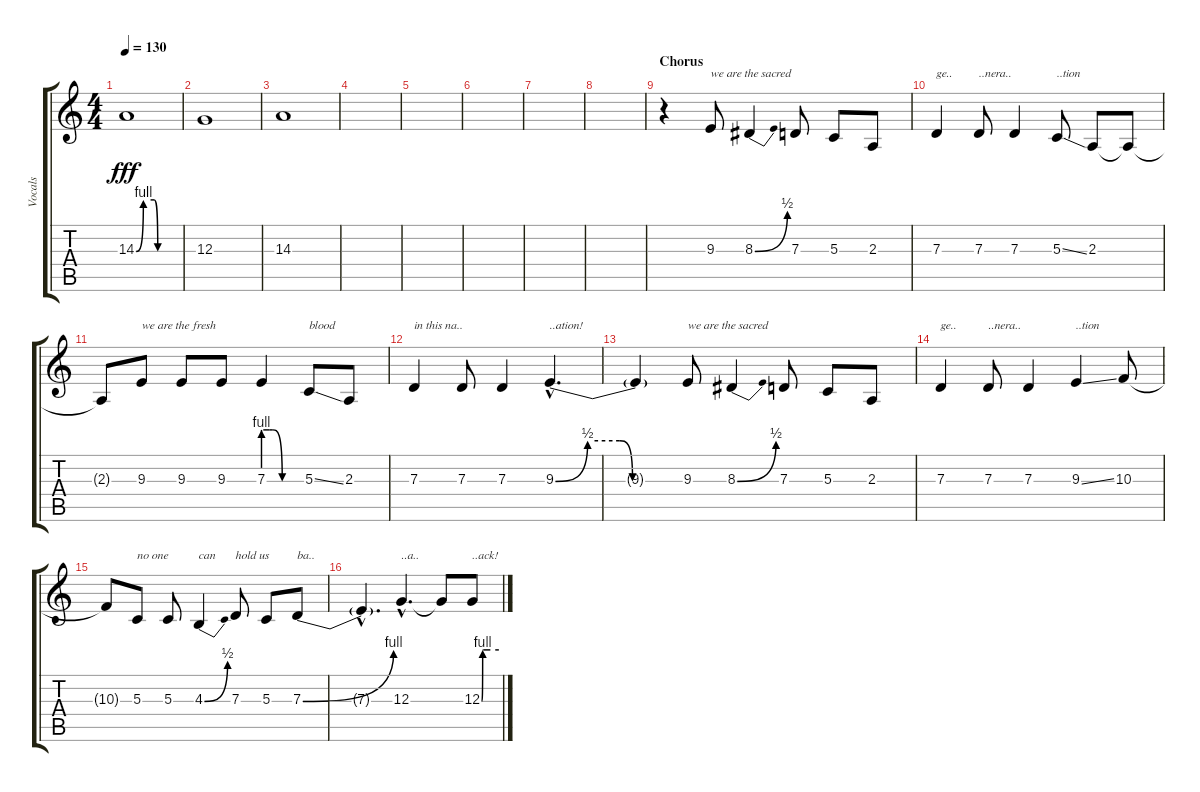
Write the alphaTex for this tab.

\track ("Vocals" "Vocals") {instrument oboe}
\staff {score tabs}
\tuning (E4 B3 G3 D3 A2 E2) {hide}
\ts (4 4)
\tempo 130
\clef g2
\ks c
14.3{be (custom 0 0 10 4 25 4 30 0 45 0 60 0)}.1{dy fff} |
12.3.1 |
14.3.1 |
|
|
|
|
|
\section ("" "Chorus")
r.4 9.3.8{txt "we are the sacred"} 8.3{be (bend 0 0 60 2)}.4 7.3.8 5.3.8 2.3.8 |
7.3.4{txt "ge.."} 7.3.8{txt "..nera.."} 7.3.4 5.3{ss}.8{txt "..tion"} 2.3.8 2.3{t}.8 |
2.3{t}.8 9.3.8{txt "we are the fresh"} 9.3.8 9.3.8 7.3{be (custom 0 4 10 4 15 4 30 0 40 0 60 0)}.4 5.3{ss}.8{txt "blood"} 2.3.8 |
7.3.4{txt "in this na.."} 7.3.8 7.3.4 9.3{be (custom 0 0 15 2 30 2 36 0 39 0 45 0 60 0) hac}.4{d txt "..ation!"} |
9.3{t}.4 9.3.8{txt "we are the sacred"} 8.3{be (bend 0 0 60 2)}.4 7.3.8 5.3.8 2.3.8 |
7.3.4{txt "ge.."} 7.3.8{txt "..nera.."} 7.3.4 9.3{ss}.4{txt "..tion"} 10.3.8 |
10.3{t}.8 5.3.8{txt "no one "} 5.3.8 4.3{be (bend 0 0 60 2)}.4{txt "can"} 7.3.8{txt "hold us"} 5.3.8 7.3{be (bend 0 0 60 4)}.8{txt "ba.."} |
7.3{hac t}.4{d} 12.3{hac}.4{d txt "..a.."} 12.3{t}.8 12.3{be (custom 0 0 3 4 6 4 30 4 60 4)}.8{txt "..ack!"}
